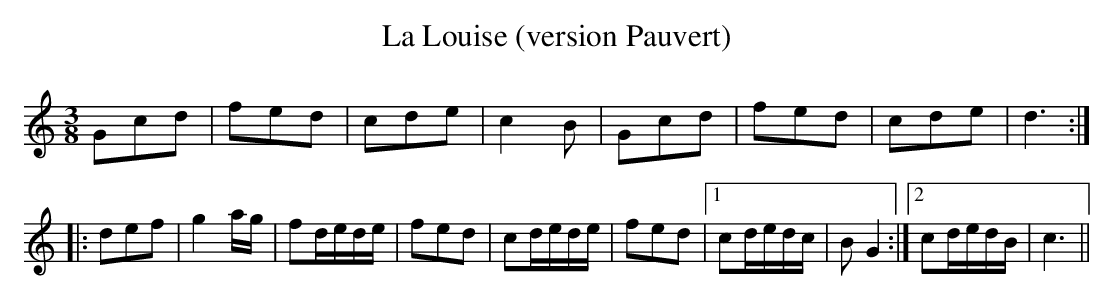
X:1
T:La Louise (version Pauvert)
M:3/8
L:1/8
K:C
Gcd|fed|cde|c2B|\
Gcd|fed|cde|d3:|
|:def|g2a/g/|fd/e/d/e/|fed|\
cd/e/d/e/|fed|1 cd/e/d/c/|BG2:|2 cd/e/d/B/|c3||
